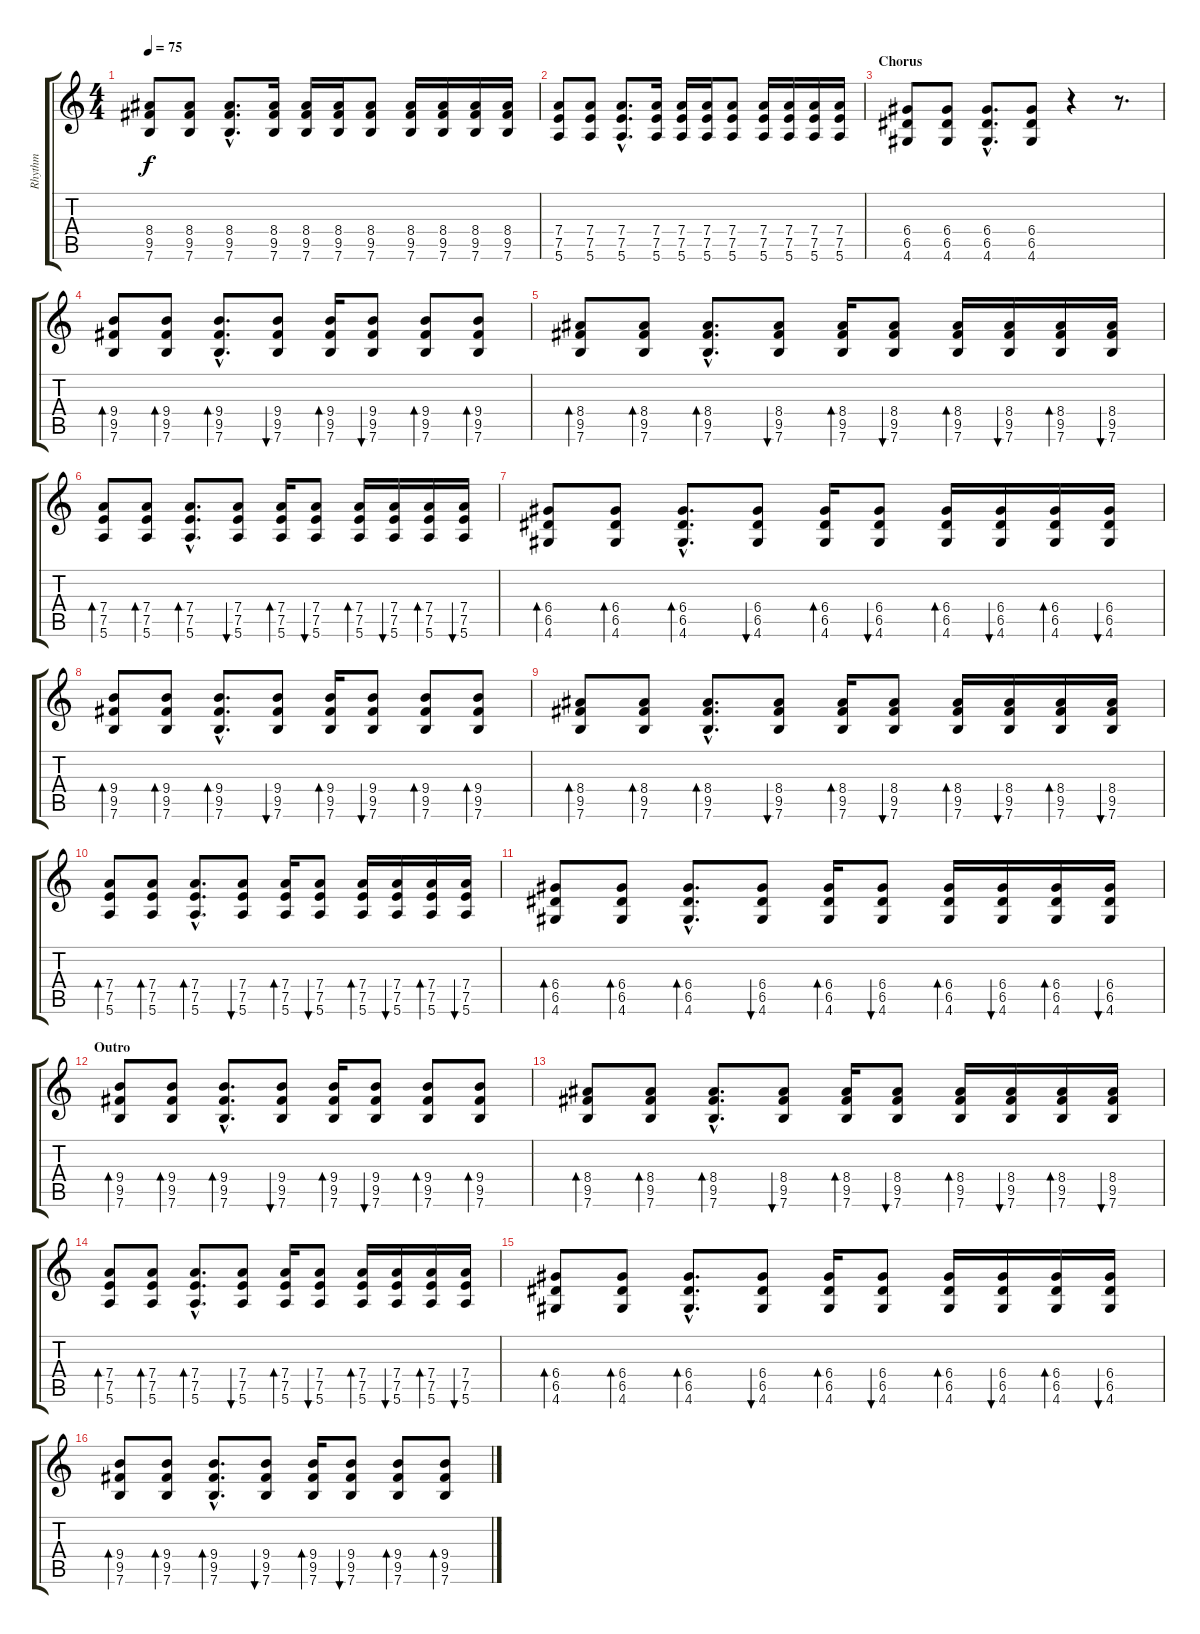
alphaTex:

\track ("Rhythm" "Rhythm") {instrument electricguitarmuted}
\staff {score tabs}
\tuning (E4 B3 G3 D3 A2 E2) {hide}
\ts (4 4)
\tempo 75
\clef g2
\ks c
(8.4 9.5 7.6).8{dy f} (8.4 9.5 7.6).8 (8.4{hac} 9.5{hac} 7.6{hac}).8{d} (8.4 9.5 7.6).16 (8.4 9.5 7.6).16 (8.4 9.5 7.6).16 (8.4 9.5 7.6).8 (8.4 9.5 7.6).16 (8.4 9.5 7.6).16 (8.4 9.5 7.6).16 (8.4 9.5 7.6).16 |
(7.4 7.5 5.6).8 (7.4 7.5 5.6).8 (7.4{hac} 7.5{hac} 5.6{hac}).8{d} (7.4 7.5 5.6).16 (7.4 7.5 5.6).16 (7.4 7.5 5.6).16 (7.4 7.5 5.6).8 (7.4 7.5 5.6).16 (7.4 7.5 5.6).16 (7.4 7.5 5.6).16 (7.4 7.5 5.6).16 |
\section ("" "Chorus")
(6.4 6.5 4.6).8 (6.4 6.5 4.6).8 (6.4{hac} 6.5{hac} 4.6{hac}).8{d} (6.4 6.5 4.6).8 r.4 r.8{d} |
(9.4 9.5 7.6).8{bd 60 volume 11 instrument acousticguitarsteel} (9.4 9.5 7.6).8{bd 60} (9.4{hac} 9.5{hac} 7.6{hac}).8{d bd 60} (9.4 9.5 7.6).8{bu 60} (9.4 9.5 7.6).16{bd 60} (9.4 9.5 7.6).8{bu 60} (9.4 9.5 7.6).8{bd 60} (9.4 9.5 7.6).8{bd 60} |
(8.4 9.5 7.6).8{bd 60} (8.4 9.5 7.6).8{bd 60} (8.4{hac} 9.5{hac} 7.6{hac}).8{d bd 60} (8.4 9.5 7.6).8{bu 60} (8.4 9.5 7.6).16{bd 60} (8.4 9.5 7.6).8{bu 60} (8.4 9.5 7.6).16{bd 60} (8.4 9.5 7.6).16{bu 60} (8.4 9.5 7.6).16{bd 60} (8.4 9.5 7.6).16{bu 60} |
(7.4 7.5 5.6).8{bd 60} (7.4 7.5 5.6).8{bd 60} (7.4{hac} 7.5{hac} 5.6{hac}).8{d bd 60} (7.4 7.5 5.6).8{bu 60} (7.4 7.5 5.6).16{bd 60} (7.4 7.5 5.6).8{bu 60} (7.4 7.5 5.6).16{bd 60} (7.4 7.5 5.6).16{bu 60} (7.4 7.5 5.6).16{bd 60} (7.4 7.5 5.6).16{bu 60} |
(6.4 6.5 4.6).8{bd 60} (6.4 6.5 4.6).8{bd 60} (6.4{hac} 6.5{hac} 4.6{hac}).8{d bd 60} (6.4 6.5 4.6).8{bu 60} (6.4 6.5 4.6).16{bd 60} (6.4 6.5 4.6).8{bu 60} (6.4 6.5 4.6).16{bd 60} (6.4 6.5 4.6).16{bu 60} (6.4 6.5 4.6).16{bd 60} (6.4 6.5 4.6).16{bu 60} |
(9.4 9.5 7.6).8{bd 60} (9.4 9.5 7.6).8{bd 60} (9.4{hac} 9.5{hac} 7.6{hac}).8{d bd 60} (9.4 9.5 7.6).8{bu 60} (9.4 9.5 7.6).16{bd 60} (9.4 9.5 7.6).8{bu 60} (9.4 9.5 7.6).8{bd 60} (9.4 9.5 7.6).8{bd 60} |
(8.4 9.5 7.6).8{bd 60} (8.4 9.5 7.6).8{bd 60} (8.4{hac} 9.5{hac} 7.6{hac}).8{d bd 60} (8.4 9.5 7.6).8{bu 60} (8.4 9.5 7.6).16{bd 60} (8.4 9.5 7.6).8{bu 60} (8.4 9.5 7.6).16{bd 60} (8.4 9.5 7.6).16{bu 60} (8.4 9.5 7.6).16{bd 60} (8.4 9.5 7.6).16{bu 60} |
(7.4 7.5 5.6).8{bd 60} (7.4 7.5 5.6).8{bd 60} (7.4{hac} 7.5{hac} 5.6{hac}).8{d bd 60} (7.4 7.5 5.6).8{bu 60} (7.4 7.5 5.6).16{bd 60} (7.4 7.5 5.6).8{bu 60} (7.4 7.5 5.6).16{bd 60} (7.4 7.5 5.6).16{bu 60} (7.4 7.5 5.6).16{bd 60} (7.4 7.5 5.6).16{bu 60} |
(6.4 6.5 4.6).8{bd 60} (6.4 6.5 4.6).8{bd 60} (6.4{hac} 6.5{hac} 4.6{hac}).8{d bd 60} (6.4 6.5 4.6).8{bu 60} (6.4 6.5 4.6).16{bd 60} (6.4 6.5 4.6).8{bu 60} (6.4 6.5 4.6).16{bd 60} (6.4 6.5 4.6).16{bu 60} (6.4 6.5 4.6).16{bd 60} (6.4 6.5 4.6).16{bu 60} |
\section ("" "Outro")
(9.4 9.5 7.6).8{bd 60 volume 9} (9.4 9.5 7.6).8{bd 60} (9.4{hac} 9.5{hac} 7.6{hac}).8{d bd 60} (9.4 9.5 7.6).8{bu 60} (9.4 9.5 7.6).16{bd 60} (9.4 9.5 7.6).8{bu 60} (9.4 9.5 7.6).8{bd 60} (9.4 9.5 7.6).8{bd 60} |
(8.4 9.5 7.6).8{bd 60} (8.4 9.5 7.6).8{bd 60} (8.4{hac} 9.5{hac} 7.6{hac}).8{d bd 60} (8.4 9.5 7.6).8{bu 60} (8.4 9.5 7.6).16{bd 60} (8.4 9.5 7.6).8{bu 60} (8.4 9.5 7.6).16{bd 60} (8.4 9.5 7.6).16{bu 60} (8.4 9.5 7.6).16{bd 60} (8.4 9.5 7.6).16{bu 60} |
(7.4 7.5 5.6).8{bd 60} (7.4 7.5 5.6).8{bd 60} (7.4{hac} 7.5{hac} 5.6{hac}).8{d bd 60} (7.4 7.5 5.6).8{bu 60} (7.4 7.5 5.6).16{bd 60} (7.4 7.5 5.6).8{bu 60} (7.4 7.5 5.6).16{bd 60} (7.4 7.5 5.6).16{bu 60} (7.4 7.5 5.6).16{bd 60} (7.4 7.5 5.6).16{bu 60} |
(6.4 6.5 4.6).8{bd 60} (6.4 6.5 4.6).8{bd 60} (6.4{hac} 6.5{hac} 4.6{hac}).8{d bd 60} (6.4 6.5 4.6).8{bu 60} (6.4 6.5 4.6).16{bd 60} (6.4 6.5 4.6).8{bu 60} (6.4 6.5 4.6).16{bd 60} (6.4 6.5 4.6).16{bu 60} (6.4 6.5 4.6).16{bd 60} (6.4 6.5 4.6).16{bu 60} |
(9.4 9.5 7.6).8{bd 60} (9.4 9.5 7.6).8{bd 60} (9.4{hac} 9.5{hac} 7.6{hac}).8{d bd 60} (9.4 9.5 7.6).8{bu 60} (9.4 9.5 7.6).16{bd 60} (9.4 9.5 7.6).8{bu 60} (9.4 9.5 7.6).8{bd 60} (9.4 9.5 7.6).8{bd 60}
